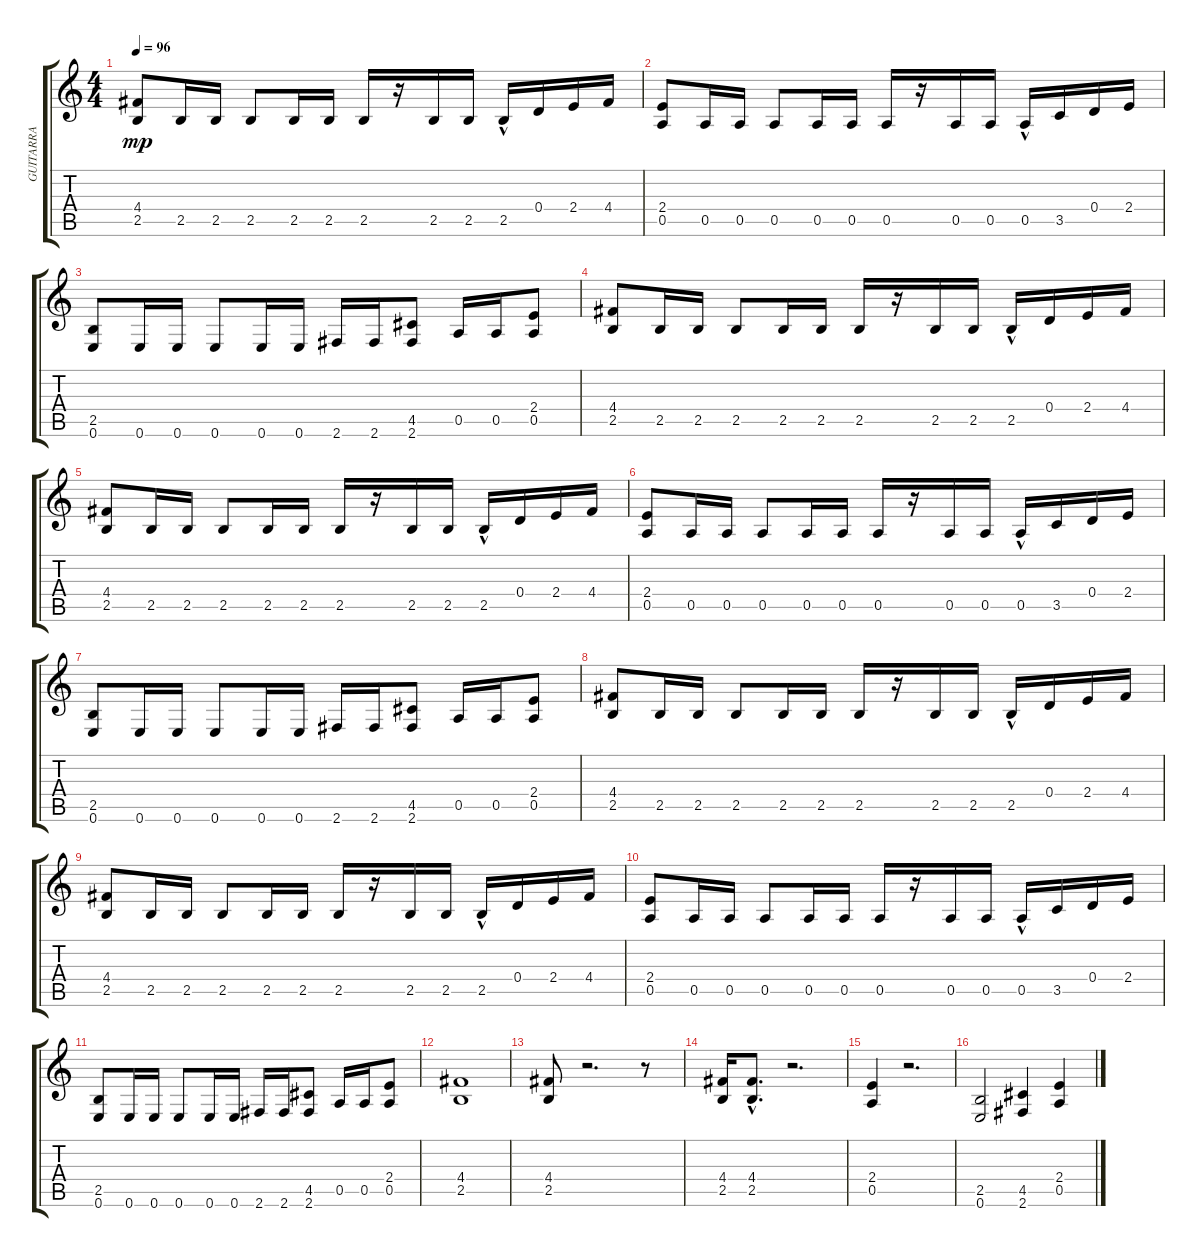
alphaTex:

\track ("GUITARRA" "GUITARRA") {instrument overdrivenguitar}
\staff {score tabs}
\tuning (E4 B3 G3 D3 A2 E2) {hide}
\ts (4 4)
\tempo 96
\clef g2
\ks c
(4.4 2.5).8{dy mp} 2.5.16 2.5.16 2.5.8 2.5.16 2.5.16 2.5.16 r.16 2.5.16 2.5.16 2.5{hac}.16 0.4.16 2.4.16 4.4.16 |
(2.4 0.5).8 0.5.16 0.5.16 0.5.8 0.5.16 0.5.16 0.5.16 r.16 0.5.16 0.5.16 0.5{hac}.16 3.5.16 0.4.16 2.4.16 |
(2.5 0.6).8 0.6.16 0.6.16 0.6.8 0.6.16 0.6.16 2.6.16 2.6.16 (4.5 2.6).8 0.5.16 0.5.16 (2.4 0.5).8 |
(4.4 2.5).8 2.5.16 2.5.16 2.5.8 2.5.16 2.5.16 2.5.16 r.16 2.5.16 2.5.16 2.5{hac}.16 0.4.16 2.4.16 4.4.16 |
(4.4 2.5).8 2.5.16 2.5.16 2.5.8 2.5.16 2.5.16 2.5.16 r.16 2.5.16 2.5.16 2.5{hac}.16 0.4.16 2.4.16 4.4.16 |
(2.4 0.5).8 0.5.16 0.5.16 0.5.8 0.5.16 0.5.16 0.5.16 r.16 0.5.16 0.5.16 0.5{hac}.16 3.5.16 0.4.16 2.4.16 |
(2.5 0.6).8 0.6.16 0.6.16 0.6.8 0.6.16 0.6.16 2.6.16 2.6.16 (4.5 2.6).8 0.5.16 0.5.16 (2.4 0.5).8 |
(4.4 2.5).8 2.5.16 2.5.16 2.5.8 2.5.16 2.5.16 2.5.16 r.16 2.5.16 2.5.16 2.5{hac}.16 0.4.16 2.4.16 4.4.16 |
(4.4 2.5).8 2.5.16 2.5.16 2.5.8 2.5.16 2.5.16 2.5.16 r.16 2.5.16 2.5.16 2.5{hac}.16 0.4.16 2.4.16 4.4.16 |
(2.4 0.5).8 0.5.16 0.5.16 0.5.8 0.5.16 0.5.16 0.5.16 r.16 0.5.16 0.5.16 0.5{hac}.16 3.5.16 0.4.16 2.4.16 |
(2.5 0.6).8 0.6.16 0.6.16 0.6.8 0.6.16 0.6.16 2.6.16 2.6.16 (4.5 2.6).8 0.5.16 0.5.16 (2.4 0.5).8 |
(4.4 2.5).1 |
(4.4 2.5).8 r.2{d} r.8 |
(4.4 2.5).16 (4.4{hac} 2.5{hac}).8{d} r.2{d} |
(2.4 0.5).4 r.2{d} |
(2.5 0.6).2 (4.5 2.6).4 (2.4 0.5).4
